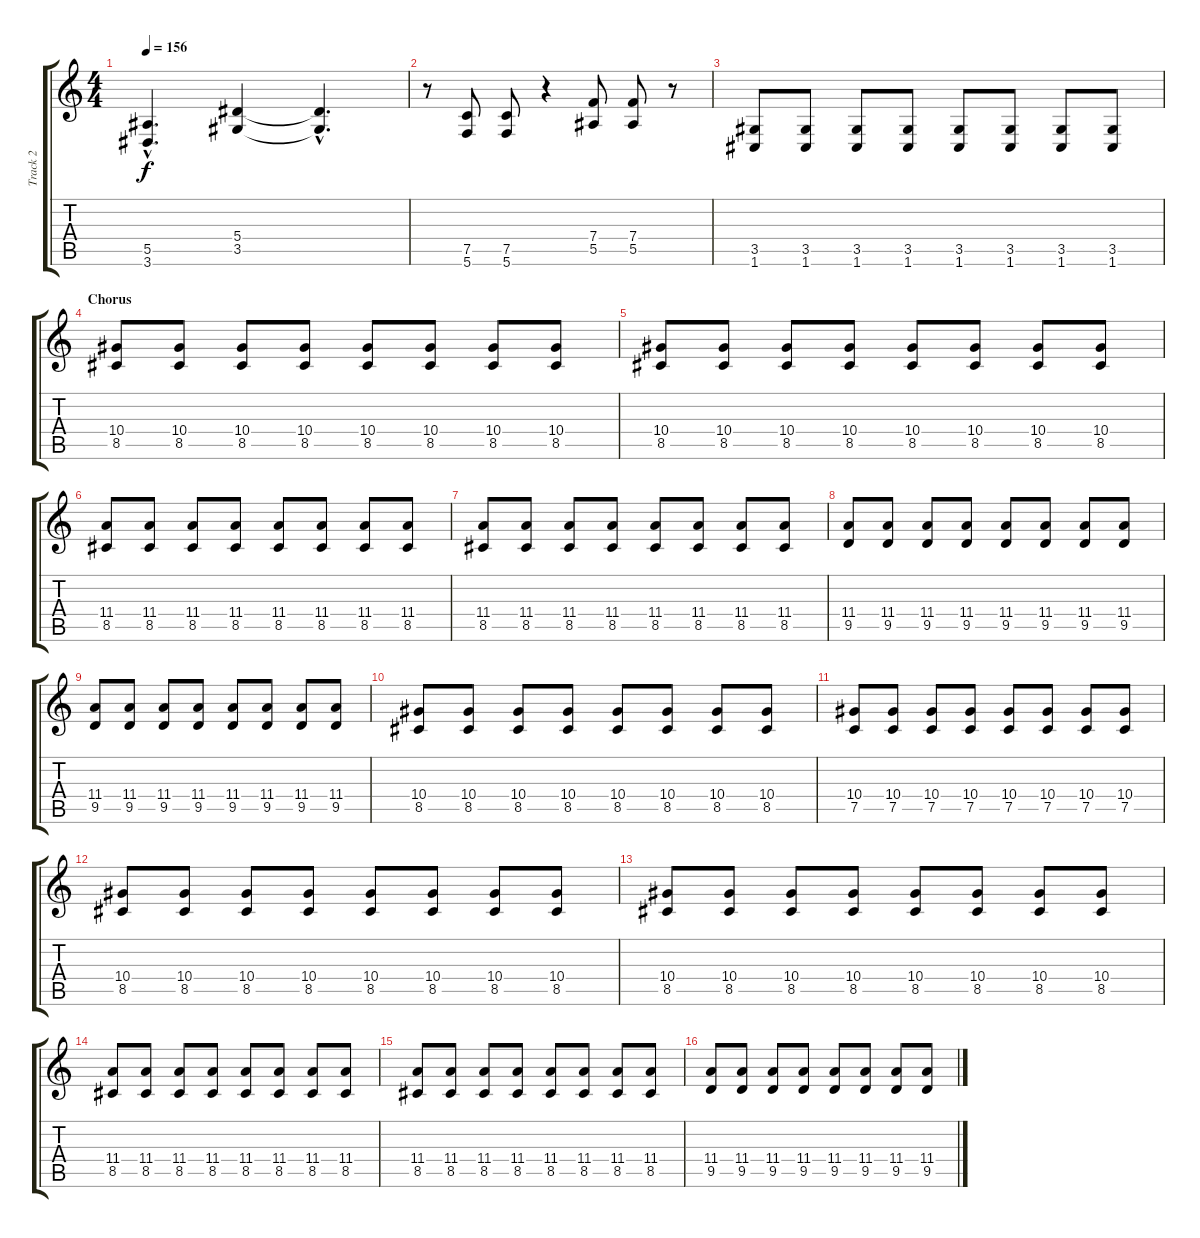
\track ("Track 2" "Track 2") {instrument distortionguitar}
\staff {score tabs}
\tuning (C4 G3 Eb3 Bb2 F2 C2) {hide}
\ts (4 4)
\tempo 156
\clef g2
\ks c
(5.5{hac} 3.6{hac}).4{d dy f} (5.4 3.5).4 (5.4{hac t} 3.5{hac t}).4{d} |
r.8 (7.5 5.6).8 (7.5 5.6).8 r.4 (7.4 5.5).8 (7.4 5.5).8 r.8 |
(3.5 1.6).8 (3.5 1.6).8 (3.5 1.6).8 (3.5 1.6).8 (3.5 1.6).8 (3.5 1.6).8 (3.5 1.6).8 (3.5 1.6).8 |
\section ("" "Chorus")
(10.4 8.5).8 (10.4 8.5).8 (10.4 8.5).8 (10.4 8.5).8 (10.4 8.5).8 (10.4 8.5).8 (10.4 8.5).8 (10.4 8.5).8 |
(10.4 8.5).8 (10.4 8.5).8 (10.4 8.5).8 (10.4 8.5).8 (10.4 8.5).8 (10.4 8.5).8 (10.4 8.5).8 (10.4 8.5).8 |
(11.4 8.5).8 (11.4 8.5).8 (11.4 8.5).8 (11.4 8.5).8 (11.4 8.5).8 (11.4 8.5).8 (11.4 8.5).8 (11.4 8.5).8 |
(11.4 8.5).8 (11.4 8.5).8 (11.4 8.5).8 (11.4 8.5).8 (11.4 8.5).8 (11.4 8.5).8 (11.4 8.5).8 (11.4 8.5).8 |
(11.4 9.5).8 (11.4 9.5).8 (11.4 9.5).8 (11.4 9.5).8 (11.4 9.5).8 (11.4 9.5).8 (11.4 9.5).8 (11.4 9.5).8 |
(11.4 9.5).8 (11.4 9.5).8 (11.4 9.5).8 (11.4 9.5).8 (11.4 9.5).8 (11.4 9.5).8 (11.4 9.5).8 (11.4 9.5).8 |
(10.4 8.5).8 (10.4 8.5).8 (10.4 8.5).8 (10.4 8.5).8 (10.4 8.5).8 (10.4 8.5).8 (10.4 8.5).8 (10.4 8.5).8 |
(10.4 7.5).8 (10.4 7.5).8 (10.4 7.5).8 (10.4 7.5).8 (10.4 7.5).8 (10.4 7.5).8 (10.4 7.5).8 (10.4 7.5).8 |
(10.4 8.5).8 (10.4 8.5).8 (10.4 8.5).8 (10.4 8.5).8 (10.4 8.5).8 (10.4 8.5).8 (10.4 8.5).8 (10.4 8.5).8 |
(10.4 8.5).8 (10.4 8.5).8 (10.4 8.5).8 (10.4 8.5).8 (10.4 8.5).8 (10.4 8.5).8 (10.4 8.5).8 (10.4 8.5).8 |
(11.4 8.5).8 (11.4 8.5).8 (11.4 8.5).8 (11.4 8.5).8 (11.4 8.5).8 (11.4 8.5).8 (11.4 8.5).8 (11.4 8.5).8 |
(11.4 8.5).8 (11.4 8.5).8 (11.4 8.5).8 (11.4 8.5).8 (11.4 8.5).8 (11.4 8.5).8 (11.4 8.5).8 (11.4 8.5).8 |
(11.4 9.5).8 (11.4 9.5).8 (11.4 9.5).8 (11.4 9.5).8 (11.4 9.5).8 (11.4 9.5).8 (11.4 9.5).8 (11.4 9.5).8
